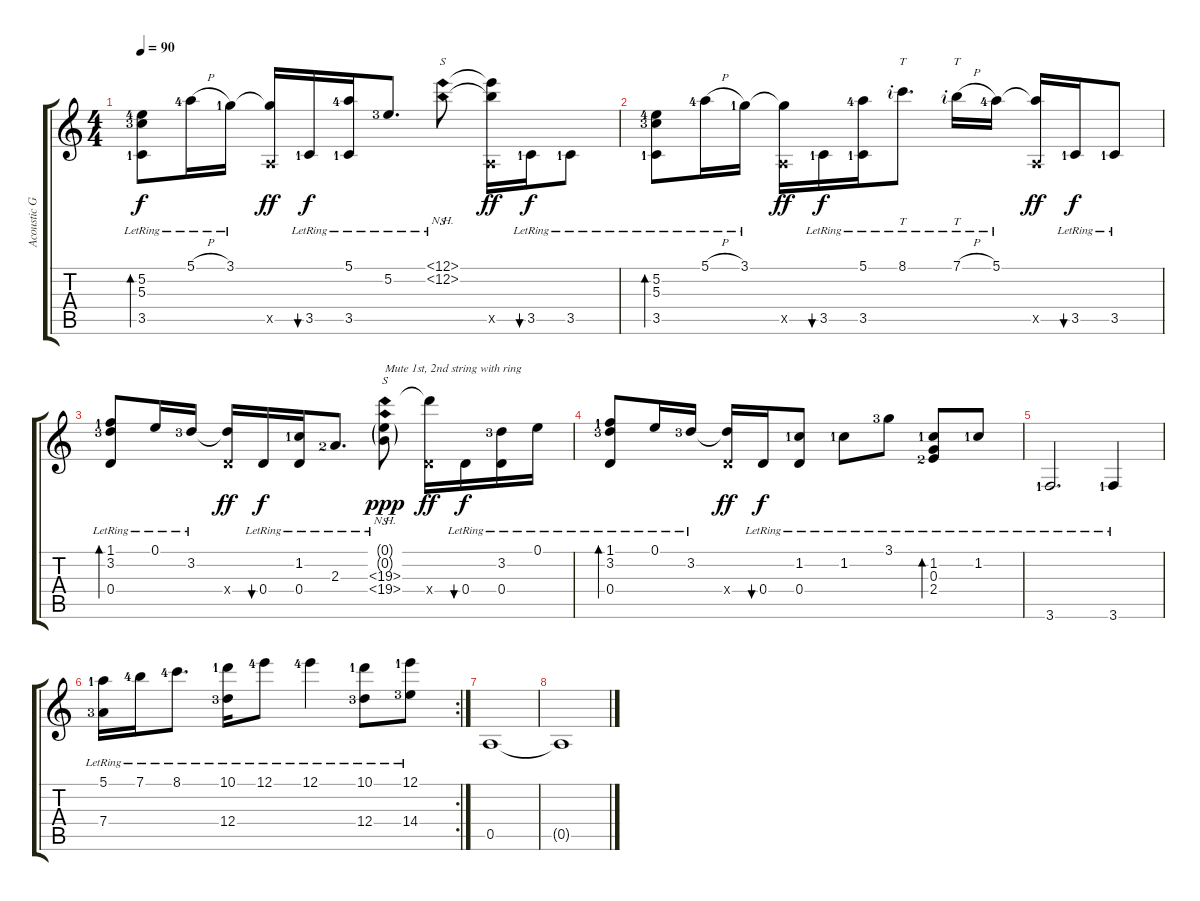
\track ("Acoustic Guitar 1" "Acoustic G") {instrument acousticguitarsteel}
\staff {score tabs}
\tuning (E4 B3 G3 D3 A2 D2) {hide}
\ts (4 4)
\tempo 90
\clef g2
\ks c
(5.2{lr lf 5} 5.3{lr lf 4} 3.5{lr lf 2}).8{bd 60 dy f} 5.1{h lr lf 5}.16 3.1{lr lf 2}.16 (3.1{t} 0.5{x}).16{dy ff} 3.5{lr lf 2}.16{bu 60 dy f} (5.1{lr lf 5} 3.5{lr lf 2}).16 5.2{lr lf 4}.8{d} (12.1{nh lr} 12.2{nh lr}).8{s} (12.1{t} 12.2{t} 0.5{x}).16{dy ff} 3.5{lr lf 2}.16{bu 60 dy f} 3.5{lr lf 2}.8 |
(5.2{lr lf 5} 5.3{lr lf 4} 3.5{lr lf 2}).8{bd 60} 5.1{h lr lf 5}.16 3.1{lr lf 2}.16 (3.1{t} 0.5{x}).16{dy ff} 3.5{lr lf 2}.16{bu 60 dy f} (5.1{lr lf 5} 3.5{lr lf 2}).16 8.1{lr rf 2}.8{tt d} 7.1{h lr rf 2}.16{tt} 5.1{lr lf 5}.16 (5.1{t} 0.5{x}).16{dy ff} 3.5{lr lf 2}.16{bu 60 dy f} 3.5{lr lf 2}.8 |
(1.1{lr lf 2} 3.2{lr lf 4} 0.4{lr}).8{bd 60} 0.1{lr}.16 3.2{lr lf 4}.16 (3.2{t} 0.4{x}).16{dy ff} 0.4{lr}.16{bu 60 dy f} (1.2{lr lf 2} 0.4{lr}).16 2.3{lr lf 3}.8{d} (0.1{g} 0.2{g} 19.3{nh lr} 19.4{nh lr}).8{s txt "Mute 1st, 2nd string with ring" dy ppp} (19.3{t} 0.4{x}).16{dy ff} 0.4{lr}.16{bu 60 dy f} (3.2{lr lf 4} 0.4{lr}).16 0.1{lr}.16 |
(1.1{lr lf 2} 3.2{lr lf 4} 0.4{lr}).8{bd 60} 0.1{lr}.16 3.2{lr lf 4}.16 (3.2{t} 0.4{x}).16{dy ff} 0.4{lr}.16{bu 60 dy f} (1.2{lr lf 2} 0.4{lr}).8 1.2{lr lf 2}.8 3.1{lr lf 4}.8 (1.2{lr lf 2} 0.3{lr} 2.4{lr lf 3}).8{bd 60} 1.2{lr lf 2}.8 |
3.6{lr lf 2}.2{d} 3.6{lr lf 2}.4 |
\rc 2
(5.1{lr lf 2} 7.4{lr lf 4}).16 7.1{lr lf 5}.16 8.1{lr lf 5}.8{d} (10.1{lr lf 2} 12.4{lr lf 4}).16 12.1{lr lf 5}.8 12.1{lr lf 5}.4 (10.1{lr lf 2} 12.4{lr lf 4}).8 (12.1{lr lf 2} 14.4{lr lf 4}).8 |
0.5.1 |
0.5{t}.1
